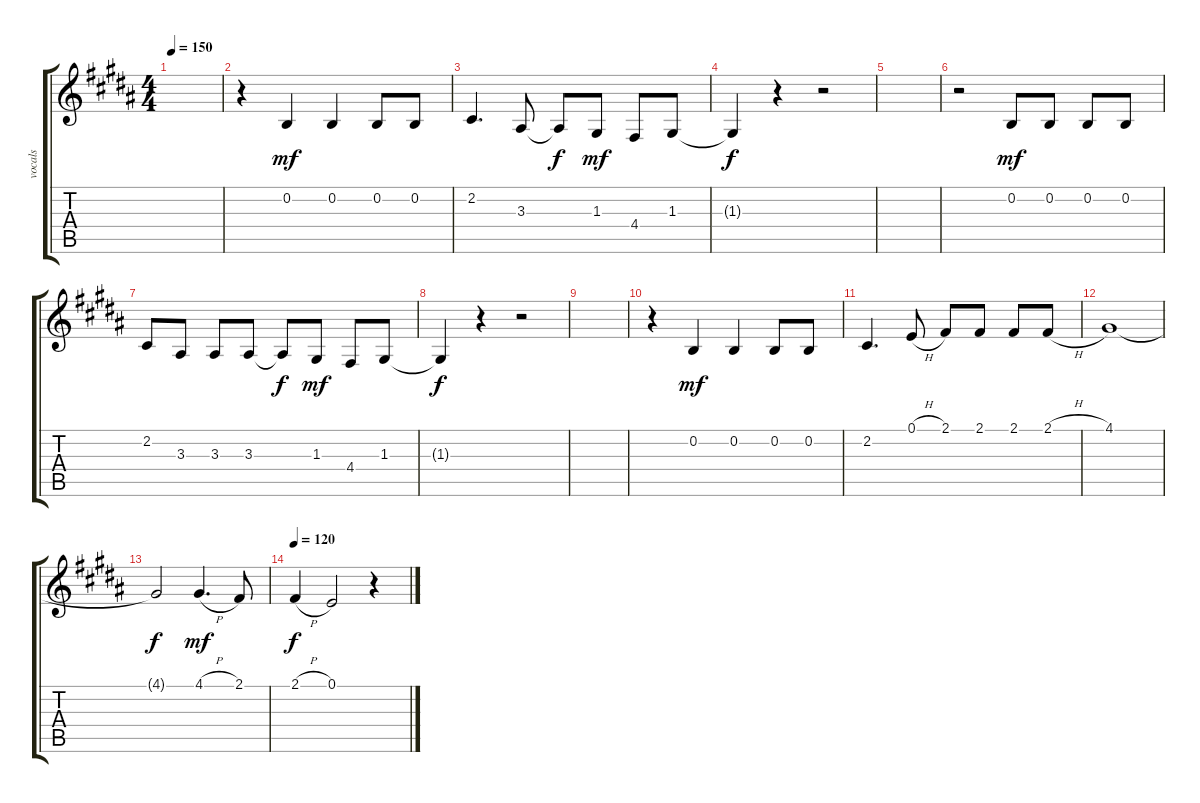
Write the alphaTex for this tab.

\track ("vocals" "vocals") {instrument choiraahs}
\staff {score tabs}
\tuning (E4 B3 G3 D3 A2 E2) {hide}
\ts (4 4)
\tempo 150
\clef g2
\ks b
|
r.4 0.2.4{dy mf} 0.2.4 0.2.8 0.2.8 |
2.2.4{d} 3.3.8 3.3{t}.8{dy f} 1.3.8{dy mf} 4.4.8 1.3.8 |
1.3{t}.4{dy f} r.4 r.2 |
|
r.2 0.2.8{dy mf} 0.2.8 0.2.8 0.2.8 |
2.2.8 3.3.8 3.3.8 3.3.8 3.3{t}.8{dy f} 1.3.8{dy mf} 4.4.8 1.3.8 |
1.3{t}.4{dy f} r.4 r.2 |
|
r.4 0.2.4{dy mf} 0.2.4 0.2.8 0.2.8 |
2.2.4{d} 0.1{h}.8 2.1.8 2.1.8 2.1.8 2.1{h}.8 |
4.1.1 |
4.1{t}.2{dy f} 4.1{h}.4{d dy mf} 2.1.8 |
\tempo 120
2.1{h}.4{dy f} 0.1.2 r.4
